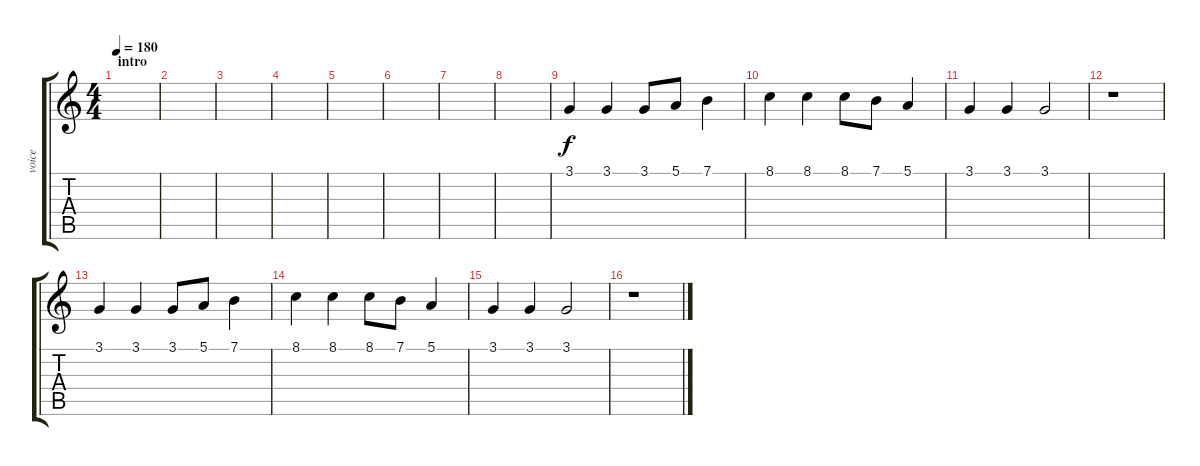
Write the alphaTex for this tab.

\track ("voice" "voice") {instrument choiraahs}
\staff {score tabs}
\tuning (E4 B3 G3 D3 A2 E2) {hide}
\ts (4 4)
\section ("" "intro")
\tempo 180
\clef g2
\ks c
|
|
|
|
|
|
|
|
3.1.4 3.1.4 3.1.8 5.1.8 7.1.4 |
8.1.4 8.1.4 8.1.8 7.1.8 5.1.4 |
3.1.4 3.1.4 3.1.2 |
r.1 |
3.1.4 3.1.4 3.1.8 5.1.8 7.1.4 |
8.1.4 8.1.4 8.1.8 7.1.8 5.1.4 |
3.1.4 3.1.4 3.1.2 |
r.1
